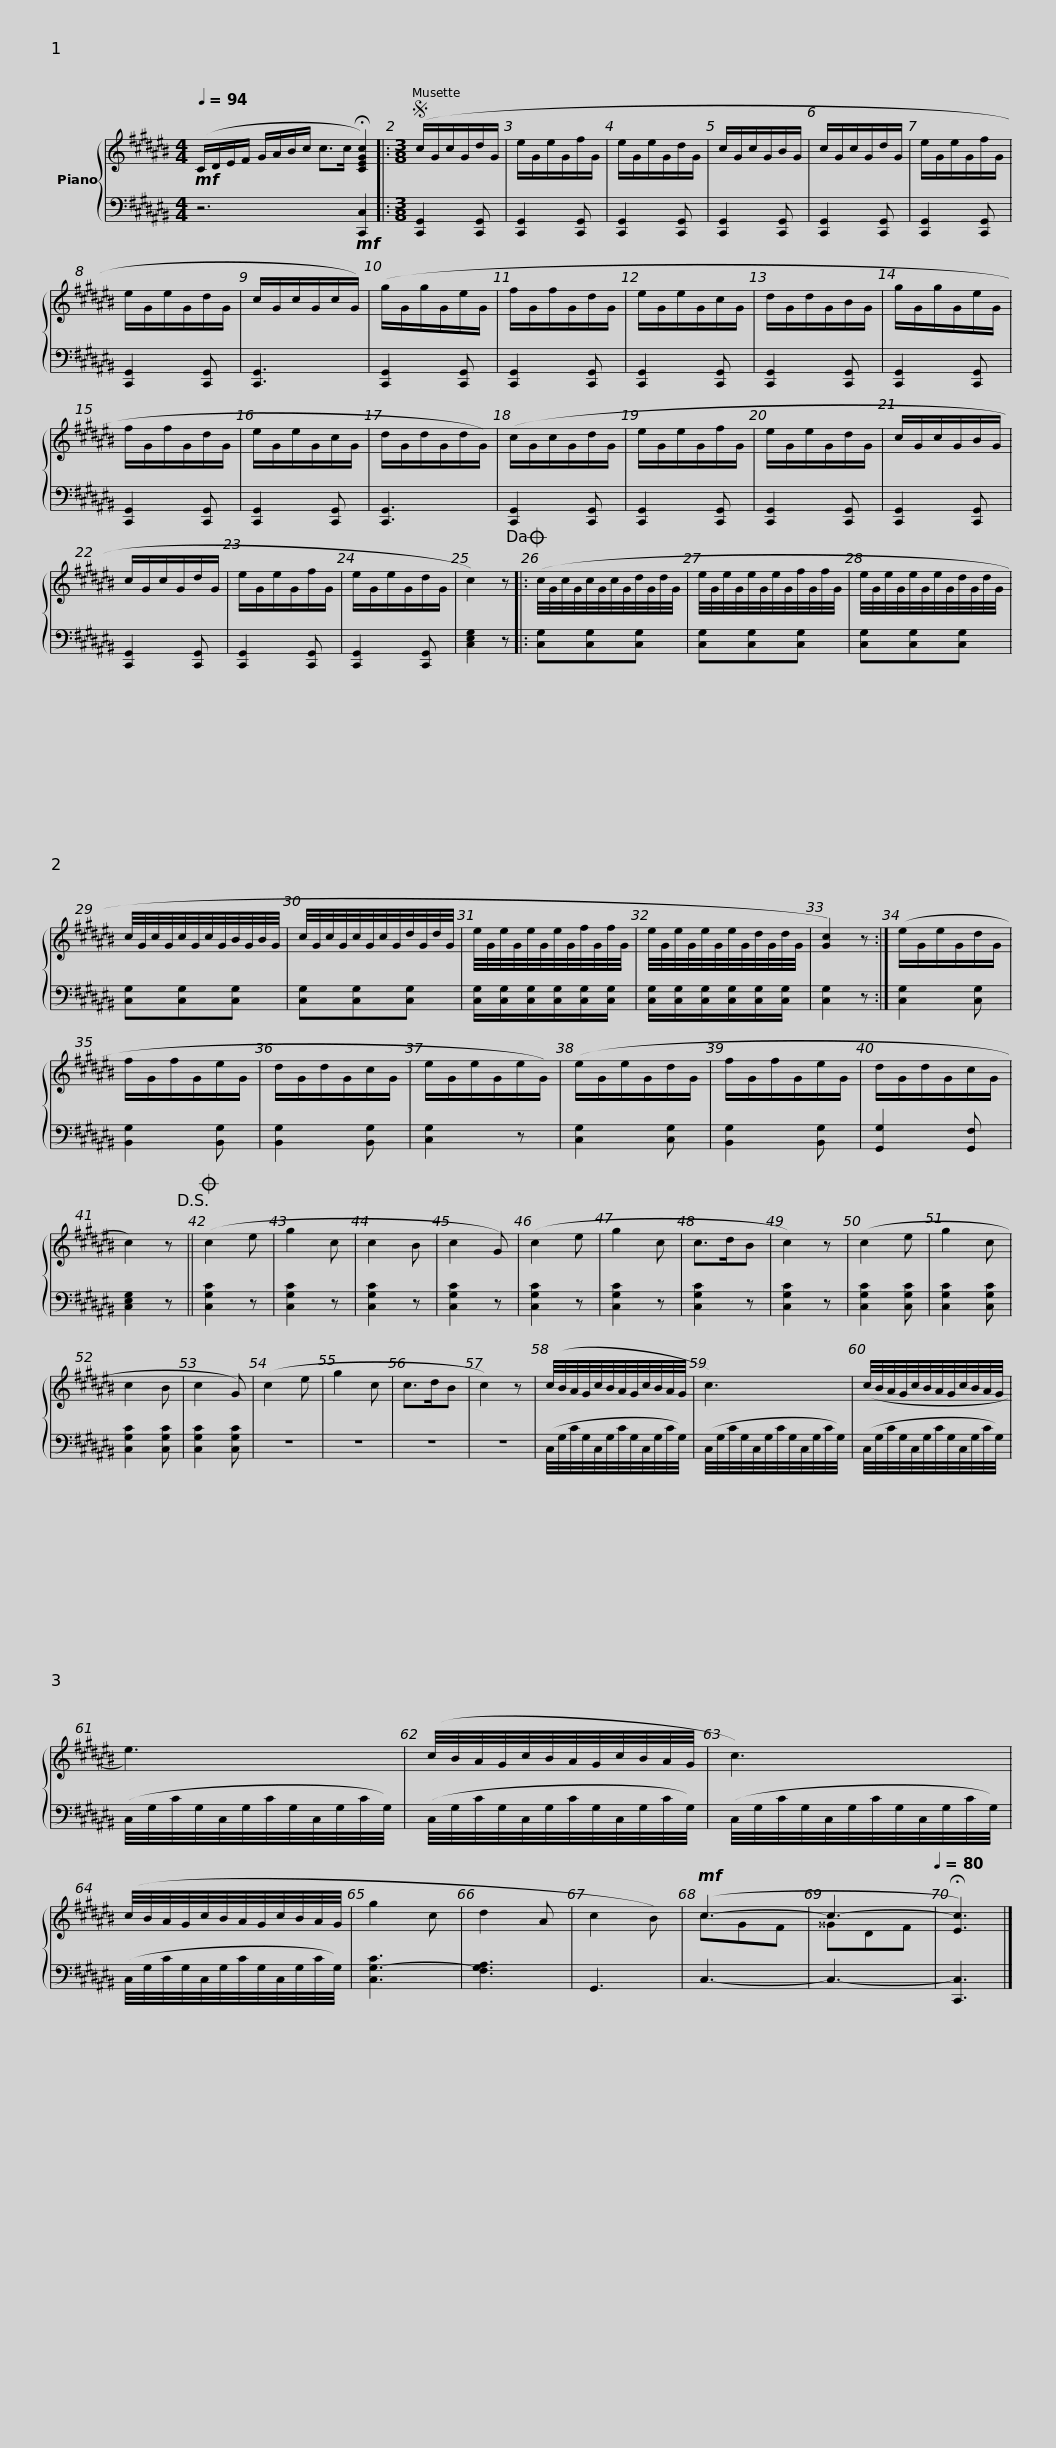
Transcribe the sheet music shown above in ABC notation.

X:1
%%score { ( 1 3 ) | 2 }
L:1/8
Q:1/4=94
M:4/4
I:linebreak $
K:C#
V:1 treble
V:3 treble
V:2 bass
V:1
!mf! (C/D/E/F/ G/A/B/c/ c>c !fermata![CEGc]2) |:[M:3/8]S (c/G/c/G/d/G/ | e/G/e/G/f/G/ | e/G/e/G/d/G/ | c/G/c/G/B/G/ |$ %5
 c/G/c/G/d/G/ | e/G/e/G/f/G/ | e/G/e/G/d/G/ | c/G/c/G/c/G/) | (g/G/g/G/e/G/ | %10
 f/G/f/G/d/G/ | e/G/e/G/c/G/ |$ d/G/d/G/B/G/ | g/G/g/G/e/G/ | f/G/f/G/d/G/ | %15
 e/G/e/G/c/G/ | d/G/d/G/d/G/) | (c/G/c/G/d/G/ | e/G/e/G/f/G/ |$ e/G/e/G/d/G/ | %20
 c/G/c/G/B/G/ | c/G/c/G/d/G/ | e/G/e/G/f/G/ | e/G/e/G/d/G/ | c2) z!dacoda! |: %25
 (c/4G/4c/4G/4c/4G/4c/4G/4d/4G/4d/4G/4 |$ e/4G/4e/4G/4e/4G/4e/4G/4f/4G/4f/4G/4 | e/4G/4e/4G/4e/4G/4e/4G/4d/4G/4d/4G/4 | c/4G/4c/4G/4c/4G/4c/4G/4B/4G/4B/4G/4 | c/4G/4c/4G/4c/4G/4c/4G/4d/4G/4d/4G/4 |$ %30
 e/4G/4e/4G/4e/4G/4e/4G/4f/4G/4f/4G/4 | e/4G/4e/4G/4e/4G/4e/4G/4d/4G/4d/4G/4 | [Gc]2) z :| (e/G/e/G/d/G/ | f/G/f/G/e/G/ | %35
 d/G/d/G/c/G/ |$ e/G/e/G/e/G/) | (e/G/e/G/d/G/ | f/G/f/G/e/G/ | d/G/d/G/c/G/ | %40
 c2) z!D.S.! ||O (c2 e | g2 c | c2 B | c2 G) | %45
 (c2 e | g2 c |$ c>dB | c2) z | (c2 e | %50
 g2 c | c2 B | c2 G) | (c2 e | g2 c | %55
 c>dB | c2) z | (c/4B/4A/4G/4c/4B/4A/4G/4c/4B/4A/4G/4 |$ c3) | (c/4B/4A/4G/4c/4B/4A/4G/4c/4B/4A/4G/4 | %60
 e3) | (c/4B/4A/4G/4c/4B/4A/4G/4c/4B/4A/4G/4 |$ c3) | (c/4B/4A/4G/4c/4B/4A/4G/4c/4B/4A/4G/4 | g2 c | %65
 d2 A | c2 B) |!mf! (c3-[Q:1/4=87] |[Q:1/4=84] c3-[Q:1/4=80] | !fermata![Ec]3) |] %70
V:2
 z6!mf! [C,,C,]2 |:[M:3/8] [C,,G,,]2 [C,,G,,] | [C,,G,,]2 [C,,G,,] | [C,,G,,]2 [C,,G,,] | [C,,G,,]2 [C,,G,,] |$ %5
 [C,,G,,]2 [C,,G,,] | [C,,G,,]2 [C,,G,,] | [C,,G,,]2 [C,,G,,] | [C,,G,,]3 | [C,,G,,]2 [C,,G,,] | %10
 [C,,G,,]2 [C,,G,,] | [C,,G,,]2 [C,,G,,] |$ [C,,G,,]2 [C,,G,,] | [C,,G,,]2 [C,,G,,] | [C,,G,,]2 [C,,G,,] | %15
 [C,,G,,]2 [C,,G,,] | [C,,G,,]3 | [C,,G,,]2 [C,,G,,] | [C,,G,,]2 [C,,G,,] |$ [C,,G,,]2 [C,,G,,] | %20
 [C,,G,,]2 [C,,G,,] | [C,,G,,]2 [C,,G,,] | [C,,G,,]2 [C,,G,,] | [C,,G,,]2 [C,,G,,] | [C,E,G,]2 z |: %25
 [C,G,][C,G,][C,G,] |$ [C,G,][C,G,][C,G,] | [C,G,][C,G,][C,G,] | [C,G,][C,G,][C,G,] | [C,G,][C,G,][C,G,] |$ %30
 [C,G,]/[C,G,]/[C,G,]/[C,G,]/[C,G,]/[C,G,]/ | [C,G,]/[C,G,]/[C,G,]/[C,G,]/[C,G,]/[C,G,]/ | [C,G,]2 z :| [C,G,]2 [C,G,] | [B,,G,]2 [B,,G,] | %35
 [B,,G,]2 [B,,G,] |$ [C,G,]2 z | [C,G,]2 [C,G,] | [B,,G,]2 [B,,G,] | [G,,G,]2 [G,,F,] | %40
 [C,E,G,]2 z || [C,G,C]2 z | [C,G,C]2 z | [C,G,C]2 z | [C,G,C]2 z | %45
 [C,G,C]2 z | [C,G,C]2 z |$ [C,G,C]2 z | [C,G,C]2 z | [C,G,C]2 [C,G,C] | %50
 [C,G,C]2 [C,G,C] | [C,G,C]2 [C,G,C] | [C,G,C]2 [C,G,C] | z3 | z3 | %55
 z3 | z3 | (C,/4G,/4C/4G,/4C,/4G,/4C/4G,/4C,/4G,/4C/4G,/4) |$ (C,/4G,/4C/4G,/4C,/4G,/4C/4G,/4C,/4G,/4C/4G,/4) | (C,/4G,/4C/4G,/4C,/4G,/4C/4G,/4C,/4G,/4C/4G,/4) | %60
 (C,/4G,/4C/4G,/4C,/4G,/4C/4G,/4C,/4G,/4C/4G,/4) | (C,/4G,/4C/4G,/4C,/4G,/4C/4G,/4C,/4G,/4C/4G,/4) |$ (C,/4G,/4C/4G,/4C,/4G,/4C/4G,/4C,/4G,/4C/4G,/4) | (C,/4G,/4C/4G,/4C,/4G,/4C/4G,/4C,/4G,/4C/4G,/4) | [C,G,-C]3 | %65
 [F,G,A,]3 | G,,3 | C,3- | C,3- | [C,,C,]3 |] %70
V:3
 x8 |:[M:3/8] x3 | x3 | x3 | x3 |$ %5
 x3 | x3 | x3 | x3 | x3 | %10
 x3 | x3 |$ x3 | x3 | x3 | %15
 x3 | x3 | x3 | x3 |$ x3 | %20
 x3 | x3 | x3 | x3 | x3 |: %25
 x3 |$ x3 | x3 | x3 | x3 |$ %30
 x3 | x3 | x3 :| x3 | x3 | %35
 x3 |$ x3 | x3 | x3 | x3 | %40
 x3 || x3 | x3 | x3 | x3 | %45
 x3 | x3 |$ x3 | x3 | x3 | %50
 x3 | x3 | x3 | x3 | x3 | %55
 x3 | x3 | x3 |$ x3 | x3 | %60
 x3 | x3 |$ x3 | x3 | x3 | %65
 x3 | x3 | cGF | ^^GDF | x3 |] %70
